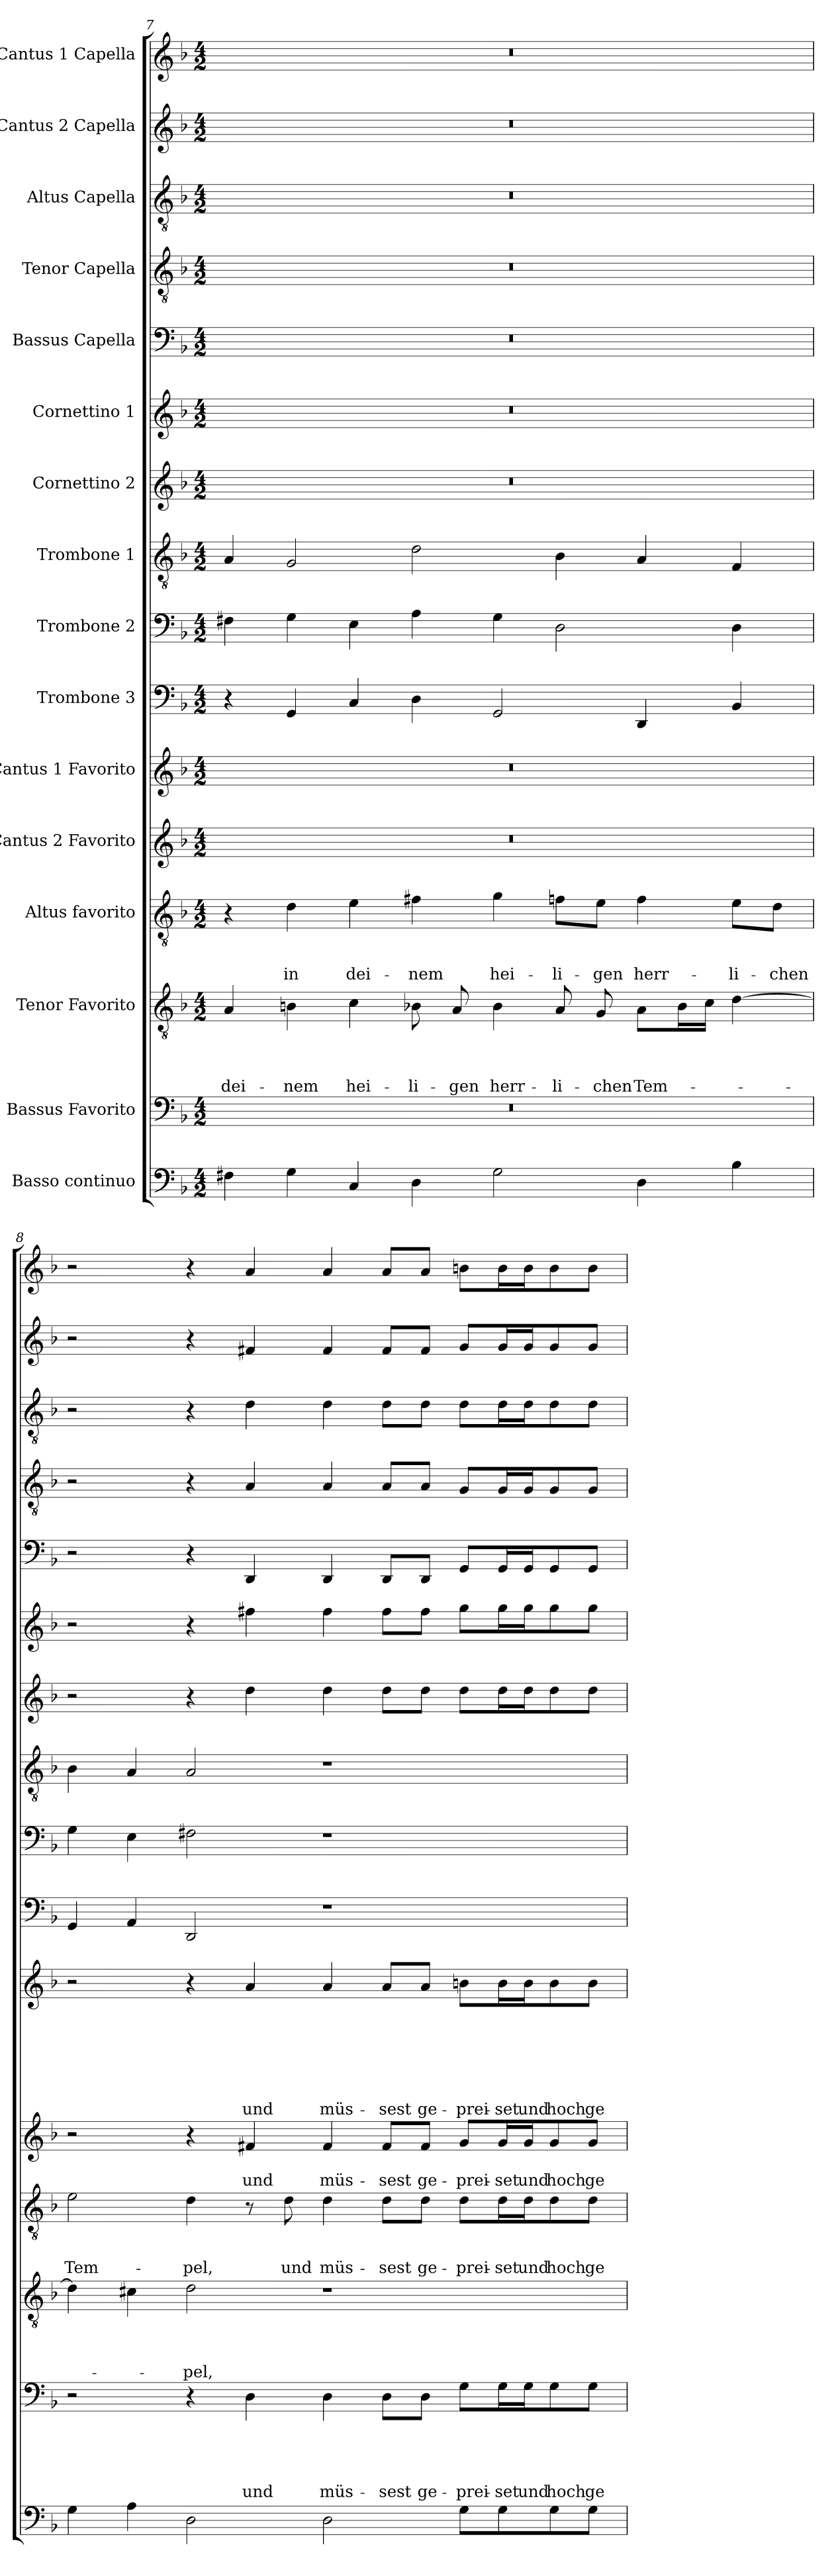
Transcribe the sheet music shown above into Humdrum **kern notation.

**kern	**kern	**text	**text	**text	**text	**text	**kern	**text	**text	**text	**text	**kern	**text	**text	**text	**kern	**text	**text	**kern	**text	**text	**text	**text	**text	**text	**text	**kern	**kern	**kern	**kern	**kern	**kern	**kern	**kern	**kern	**kern
*part16	*part15	*part15	*part15	*part15	*part15	*part15	*part14	*part14	*part14	*part14	*part14	*part13	*part13	*part13	*part13	*part12	*part12	*part12	*part11	*part11	*part11	*part11	*part11	*part11	*part11	*part11	*part10	*part9	*part8	*part7	*part6	*part5	*part4	*part3	*part2	*part1
*staff16	*staff15	*staff15	*staff15	*staff15	*staff15	*staff15	*staff14	*staff14	*staff14	*staff14	*staff14	*staff13	*staff13	*staff13	*staff13	*staff12	*staff12	*staff12	*staff11	*staff11	*staff11	*staff11	*staff11	*staff11	*staff11	*staff11	*staff10	*staff9	*staff8	*staff7	*staff6	*staff5	*staff4	*staff3	*staff2	*staff1
*I"Basso continuo	*I"Bassus Favorito	*	*	*	*	*	*I"Tenor Favorito	*	*	*	*	*I"Altus favorito	*	*	*	*I"Cantus 2 Favorito	*	*	*I"Cantus 1 Favorito	*	*	*	*	*	*	*	*I"Trombone 3	*I"Trombone 2	*I"Trombone 1	*I"Cornettino 2	*I"Cornettino 1	*I"Bassus Capella	*I"Tenor Capella	*I"Altus Capella	*I"Cantus 2 Capella	*I"Cantus 1 Capella
*clefF4	*clefF4	*	*	*	*	*	*clefGv2	*	*	*	*	*clefGv2	*	*	*	*clefG2	*	*	*clefG2	*	*	*	*	*	*	*	*clefF4	*clefF4	*clefGv2	*clefG2	*clefG2	*clefF4	*clefGv2	*clefGv2	*clefG2	*clefG2
*k[b-]	*k[b-]	*	*	*	*	*	*k[b-]	*	*	*	*	*k[b-]	*	*	*	*k[b-]	*	*	*k[b-]	*	*	*	*	*	*	*	*k[b-]	*k[b-]	*k[b-]	*k[b-]	*k[b-]	*k[b-]	*k[b-]	*k[b-]	*k[b-]	*k[b-]
*F:	*F:	*	*	*	*	*	*F:	*	*	*	*	*F:	*	*	*	*F:	*	*	*F:	*	*	*	*	*	*	*	*F:	*F:	*F:	*F:	*F:	*F:	*F:	*F:	*F:	*F:
*M4/2	*M4/2	*	*	*	*	*	*M4/2	*	*	*	*	*M4/2	*	*	*	*M4/2	*	*	*M4/2	*	*	*	*	*	*	*	*M4/2	*M4/2	*M4/2	*M4/2	*M4/2	*M4/2	*M4/2	*M4/2	*M4/2	*M4/2
=7	=7	=7	=7	=7	=7	=7	=7	=7	=7	=7	=7	=7	=7	=7	=7	=7	=7	=7	=7	=7	=7	=7	=7	=7	=7	=7	=7	=7	=7	=7	=7	=7	=7	=7	=7	=7
!	!	!	!	!	!	!	!	!	!	!	!LO:LY:b	!	!	!	!	!	!	!	!	!	!	!	!	!	!	!	!	!	!	!	!	!	!	!	!	!
4F#X\	0r	.	.	.	.	.	4A/	.	.	.	dei-	4r	.	.	.	0r	.	.	0r	.	.	.	.	.	.	.	4r	4F#X\	4A/	0r	0r	0r	0r	0r	0r	0r
!	!	!	!	!	!	!	!	!	!	!	!LO:LY:b	!	!	!	!LO:LY:b	!	!	!	!	!	!	!	!	!	!	!	!	!	!	!	!	!	!	!	!	!
4G\	.	.	.	.	.	.	4Bn\	.	.	.	-nem	4d\	.	.	in	.	.	.	.	.	.	.	.	.	.	.	4GG/	4G\	2G/	.	.	.	.	.	.	.
!	!	!	!	!	!	!	!	!	!	!	!LO:LY:b	!	!	!	!LO:LY:b	!	!	!	!	!	!	!	!	!	!	!	!	!	!	!	!	!	!	!	!	!
4C/	.	.	.	.	.	.	4c\	.	.	.	hei-	4e\	.	.	dei-	.	.	.	.	.	.	.	.	.	.	.	4C/	4E\	.	.	.	.	.	.	.	.
!	!	!	!	!	!	!	!	!	!	!	!LO:LY:b	!	!	!	!LO:LY:b	!	!	!	!	!	!	!	!	!	!	!	!	!	!	!	!	!	!	!	!	!
4D\	.	.	.	.	.	.	8B-X\	.	.	.	-li-	4f#X\	.	.	-nem	.	.	.	.	.	.	.	.	.	.	.	4D\	4A\	2d\	.	.	.	.	.	.	.
!	!	!	!	!	!	!	!	!	!	!	!LO:LY:b	!	!	!	!	!	!	!	!	!	!	!	!	!	!	!	!	!	!	!	!	!	!	!	!	!
.	.	.	.	.	.	.	8A/	.	.	.	-gen	.	.	.	.	.	.	.	.	.	.	.	.	.	.	.	.	.	.	.	.	.	.	.	.	.
!	!	!	!	!	!	!	!	!	!	!	!LO:LY:b	!	!	!	!LO:LY:b	!	!	!	!	!	!	!	!	!	!	!	!	!	!	!	!	!	!	!	!	!
2G\	.	.	.	.	.	.	4B-\	.	.	.	herr-	4g\	.	.	hei-	.	.	.	.	.	.	.	.	.	.	.	2GG/	4G\	.	.	.	.	.	.	.	.
!	!	!	!	!	!	!	!	!	!	!	!LO:LY:b	!	!	!	!LO:LY:b	!	!	!	!	!	!	!	!	!	!	!	!	!	!	!	!	!	!	!	!	!
.	.	.	.	.	.	.	8A/	.	.	.	-li-	8fn\L	.	.	-li-	.	.	.	.	.	.	.	.	.	.	.	.	2D\	4B-\	.	.	.	.	.	.	.
!	!	!	!	!	!	!	!	!	!	!	!LO:LY:b	!	!	!	!LO:LY:b	!	!	!	!	!	!	!	!	!	!	!	!	!	!	!	!	!	!	!	!	!
.	.	.	.	.	.	.	8G/	.	.	.	-chen	8e\J	.	.	-gen	.	.	.	.	.	.	.	.	.	.	.	.	.	.	.	.	.	.	.	.	.
!	!	!	!	!	!	!	!	!	!	!	!LO:LY:b	!	!	!	!LO:LY:b	!	!	!	!	!	!	!	!	!	!	!	!	!	!	!	!	!	!	!	!	!
4D\	.	.	.	.	.	.	8A\L	.	.	.	Tem-	4f\	.	.	herr-	.	.	.	.	.	.	.	.	.	.	.	4DD/	.	4A/	.	.	.	.	.	.	.
.	.	.	.	.	.	.	16B-\L	.	.	.	.	.	.	.	.	.	.	.	.	.	.	.	.	.	.	.	.	.	.	.	.	.	.	.	.	.
.	.	.	.	.	.	.	16c\JJ	.	.	.	.	.	.	.	.	.	.	.	.	.	.	.	.	.	.	.	.	.	.	.	.	.	.	.	.	.
!	!	!	!	!	!	!	!	!	!	!	!	!	!	!	!LO:LY:b	!	!	!	!	!	!	!	!	!	!	!	!	!	!	!	!	!	!	!	!	!
4B-\	.	.	.	.	.	.	[4d\	.	.	.	.	8e\L	.	.	-li-	.	.	.	.	.	.	.	.	.	.	.	4BB-/	4D\	4F/	.	.	.	.	.	.	.
!	!	!	!	!	!	!	!	!	!	!	!	!	!	!	!LO:LY:b	!	!	!	!	!	!	!	!	!	!	!	!	!	!	!	!	!	!	!	!	!
.	.	.	.	.	.	.	.	.	.	.	.	8d\J	.	.	-chen	.	.	.	.	.	.	.	.	.	.	.	.	.	.	.	.	.	.	.	.	.
=8	=8	=8	=8	=8	=8	=8	=8	=8	=8	=8	=8	=8	=8	=8	=8	=8	=8	=8	=8	=8	=8	=8	=8	=8	=8	=8	=8	=8	=8	=8	=8	=8	=8	=8	=8	=8
!	!	!	!	!	!	!	!	!	!	!	!	!	!	!	!LO:LY:b	!	!	!	!	!	!	!	!	!	!	!	!	!	!	!	!	!	!	!	!	!
4G\	2r	.	.	.	.	.	4d\]	.	.	.	.	2e\	.	.	Tem-	2r	.	.	2r	.	.	.	.	.	.	.	4GG/	4G\	4B-\	2r	2r	2r	2r	2r	2r	2r
4A\	.	.	.	.	.	.	4c#X\	.	.	.	.	.	.	.	.	.	.	.	.	.	.	.	.	.	.	.	4AA/	4E\	4A/	.	.	.	.	.	.	.
!	!	!	!	!	!	!	!	!	!	!	!LO:LY:b	!	!	!	!LO:LY:b	!	!	!	!	!	!	!	!	!	!	!	!	!	!	!	!	!	!	!	!	!
2D\	4r	.	.	.	.	.	2d\	.	.	.	-pel,	4d\	.	.	-pel,	4r	.	.	4r	.	.	.	.	.	.	.	2DD/	2F#X\	2A/	4r	4r	4r	4r	4r	4r	4r
!	!	!	!	!	!	!LO:LY:b	!	!	!	!	!	!	!	!	!	!	!	!LO:LY:b	!	!	!	!	!	!	!	!LO:LY:b	!	!	!	!	!	!	!	!	!	!
.	4D\	.	.	.	.	und	.	.	.	.	.	8r	.	.	.	4f#X/	.	und	4a/	.	.	.	.	.	.	und	.	.	.	4dd\	4ff#X\	4DD/	4A/	4d\	4f#X/	4a/
!	!	!	!	!	!	!	!	!	!	!	!	!	!	!	!LO:LY:b	!	!	!	!	!	!	!	!	!	!	!	!	!	!	!	!	!	!	!	!	!
.	.	.	.	.	.	.	.	.	.	.	.	8d\	.	.	und	.	.	.	.	.	.	.	.	.	.	.	.	.	.	.	.	.	.	.	.	.
!	!	!	!	!	!	!LO:LY:b	!	!	!	!	!	!	!	!	!LO:LY:b	!	!	!LO:LY:b	!	!	!	!	!	!	!	!LO:LY:b	!	!	!	!	!	!	!	!	!	!
2D\	4D\	.	.	.	.	müs-	1r	.	.	.	.	4d\	.	.	müs-	4f#/	.	müs-	4a/	.	.	.	.	.	.	müs-	1r	1r	1r	4dd\	4ff#\	4DD/	4A/	4d\	4f#/	4a/
!	!	!	!	!	!	!LO:LY:b	!	!	!	!	!	!	!	!	!LO:LY:b	!	!	!LO:LY:b	!	!	!	!	!	!	!	!LO:LY:b	!	!	!	!	!	!	!	!	!	!
.	8D\L	.	.	.	.	-sest	.	.	.	.	.	8d\L	.	.	-sest	8f#/L	.	-sest	8a/L	.	.	.	.	.	.	-sest	.	.	.	8dd\L	8ff#\L	8DD/L	8A/L	8d\L	8f#/L	8a/L
!	!	!	!	!	!	!LO:LY:b	!	!	!	!	!	!	!	!	!LO:LY:b	!	!	!LO:LY:b	!	!	!	!	!	!	!	!LO:LY:b	!	!	!	!	!	!	!	!	!	!
.	8D\J	.	.	.	.	ge-	.	.	.	.	.	8d\J	.	.	ge-	8f#/J	.	ge-	8a/J	.	.	.	.	.	.	ge-	.	.	.	8dd\J	8ff#\J	8DD/J	8A/J	8d\J	8f#/J	8a/J
!	!	!	!	!	!	!LO:LY:b	!	!	!	!	!	!	!	!	!LO:LY:b	!	!	!LO:LY:b	!	!	!	!	!	!	!	!LO:LY:b	!	!	!	!	!	!	!	!	!	!
8G\L	8G\L	.	.	.	.	-prei-	.	.	.	.	.	8d\L	.	.	-prei-	8g/L	.	-prei-	8bn\L	.	.	.	.	.	.	-prei-	.	.	.	8dd\L	8gg\L	8GG/L	8G/L	8d\L	8g/L	8bn\L
!	!	!	!	!	!	!LO:LY:b	!	!	!	!	!	!	!	!	!LO:LY:b	!	!	!LO:LY:b	!	!	!	!	!	!	!	!LO:LY:b	!	!	!	!	!	!	!	!	!	!
8G\	16G\L	.	.	.	.	-set	.	.	.	.	.	16d\L	.	.	-set	16g/L	.	-set	16b\L	.	.	.	.	.	.	-set	.	.	.	16dd\L	16gg\L	16GG/L	16G/L	16d\L	16g/L	16b\L
!	!	!	!	!	!	!LO:LY:b	!	!	!	!	!	!	!	!	!LO:LY:b	!	!	!LO:LY:b	!	!	!	!	!	!	!	!LO:LY:b	!	!	!	!	!	!	!	!	!	!
.	16G\J	.	.	.	.	und	.	.	.	.	.	16d\J	.	.	und	16g/J	.	und	16b\J	.	.	.	.	.	.	und	.	.	.	16dd\J	16gg\J	16GG/J	16G/J	16d\J	16g/J	16b\J
!	!	!	!	!	!	!LO:LY:b	!	!	!	!	!	!	!	!	!LO:LY:b	!	!	!LO:LY:b	!	!	!	!	!	!	!	!LO:LY:b	!	!	!	!	!	!	!	!	!	!
8G\	8G\	.	.	.	.	hoch	.	.	.	.	.	8d\	.	.	hoch	8g/	.	hoch	8b\	.	.	.	.	.	.	hoch	.	.	.	8dd\	8gg\	8GG/	8G/	8d\	8g/	8b\
!	!	!	!	!	!	!LO:LY:b	!	!	!	!	!	!	!	!	!LO:LY:b	!	!	!LO:LY:b	!	!	!	!	!	!	!	!LO:LY:b	!	!	!	!	!	!	!	!	!	!
8G\J	8G\J	.	.	.	.	ge-	.	.	.	.	.	8d\J	.	.	ge-	8g/J	.	ge-	8b\J	.	.	.	.	.	.	ge-	.	.	.	8dd\J	8gg\J	8GG/J	8G/J	8d\J	8g/J	8b\J
=	=	=	=	=	=	=	=	=	=	=	=	=	=	=	=	=	=	=	=	=	=	=	=	=	=	=	=	=	=	=	=	=	=	=	=	=
*-	*-	*-	*-	*-	*-	*-	*-	*-	*-	*-	*-	*-	*-	*-	*-	*-	*-	*-	*-	*-	*-	*-	*-	*-	*-	*-	*-	*-	*-	*-	*-	*-	*-	*-	*-	*-
